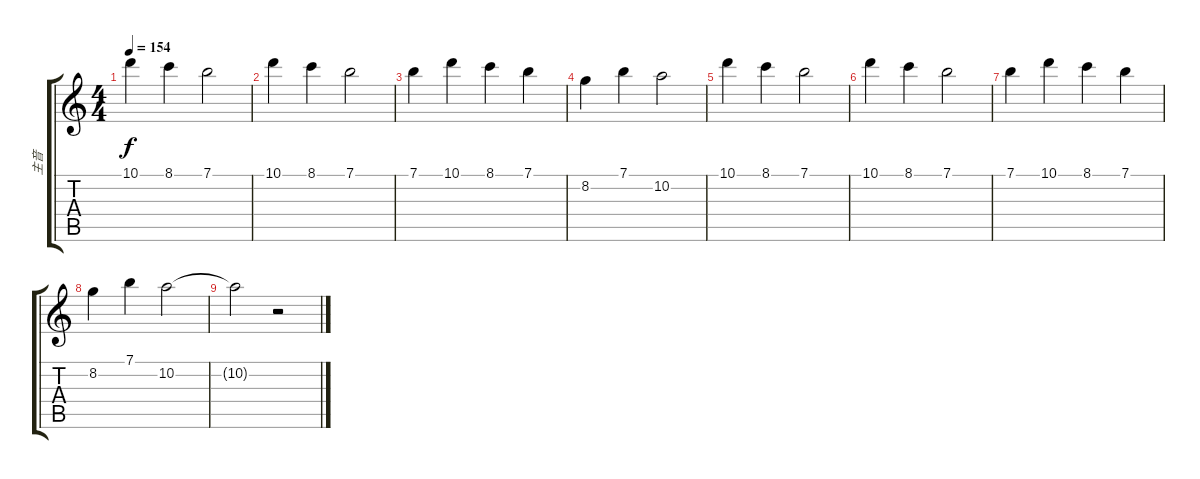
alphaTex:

\track ("主音" "主音") {instrument distortionguitar}
\staff {score tabs}
\tuning (E4 B3 G3 D3 A2 E2) {hide}
\ts (4 4)
\tempo 154
\clef g2
\ks c
10.1.4{dy f instrument distortionguitar} 8.1.4 7.1.2 |
10.1.4 8.1.4 7.1.2 |
7.1.4 10.1.4 8.1.4 7.1.4 |
8.2.4 7.1.4 10.2.2 |
10.1.4 8.1.4 7.1.2 |
10.1.4 8.1.4 7.1.2 |
7.1.4 10.1.4 8.1.4 7.1.4 |
8.2.4 7.1.4 10.2.2 |
10.2{t}.2 r.2
